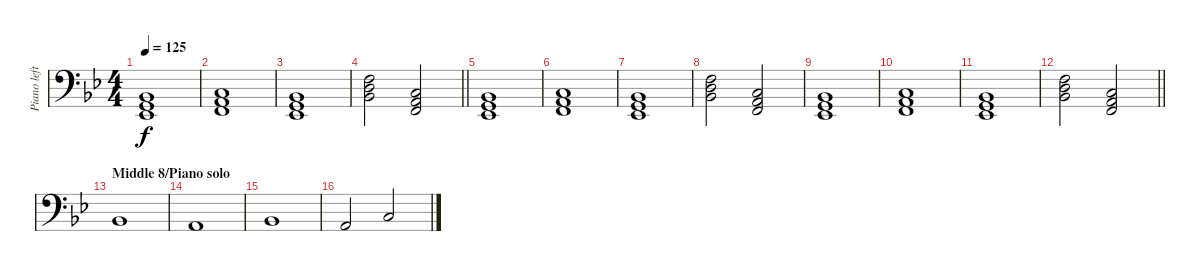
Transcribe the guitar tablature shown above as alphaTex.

\track ("Piano left hand" "Piano left") {instrument acousticgrandpiano}
\staff {score}
\tuning (G2 D2 A1 E1) {hide}
\ts (4 4)
\tempo 125
\clef f4
\ks bb
(0.1 8.2 11.4).1{dy f} |
(2.1 15.3 13.4).1 |
(0.1 8.2 11.4).1 |
\barLineRight lightlight
(10.1 17.3 18.4).2 (2.1 10.2 13.4).2 |
(0.1 8.2 11.4).1 |
(2.1 15.3 13.4).1 |
(0.1 8.2 11.4).1 |
(10.1 17.3 18.4).2 (2.1 10.2 13.4).2 |
(0.1 8.2 11.4).1 |
(2.1 15.3 13.4).1 |
(0.1 8.2 11.4).1 |
\barLineRight lightlight
(10.1 17.3 18.4).2 (2.1 10.2 13.4).2 |
\section ("" "Middle 8/Piano solo")
18.4.1 |
17.4.1 |
18.4.1 |
17.4.2 15.3.2
